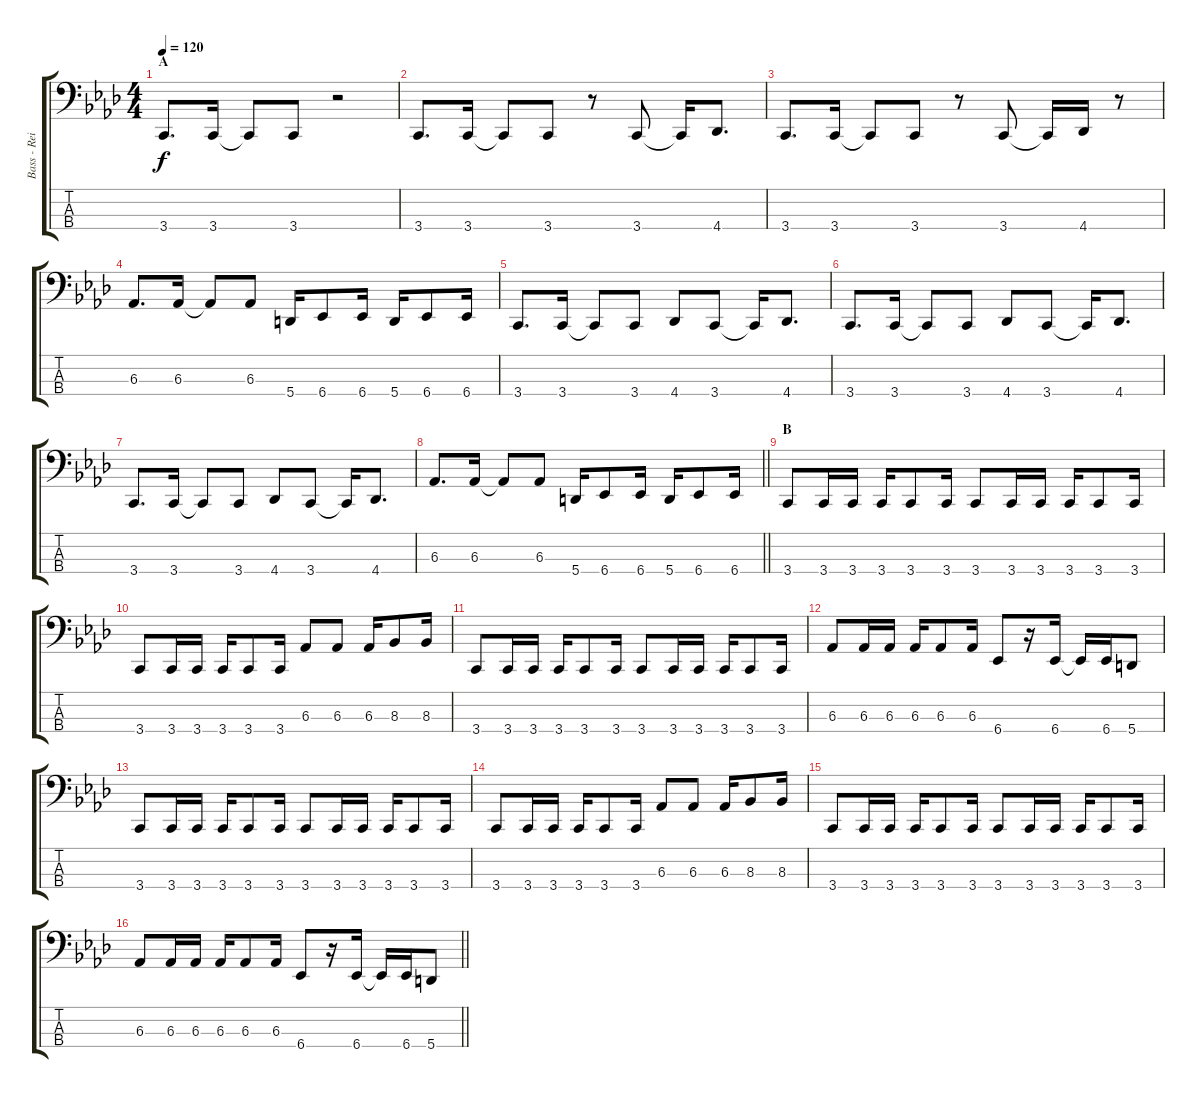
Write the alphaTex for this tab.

\track ("Bass - Reita" "Bass - Rei") {instrument electricbasspick}
\staff {score tabs}
\tuning (C2 G1 D1 A0) {hide}
\ts (4 4)
\section ("" "A")
\tempo 120
\clef f4
\ks ab
3.4.8{d dy f} 3.4.16 3.4{t}.8 3.4.8 r.2 |
3.4.8{d} 3.4.16 3.4{t}.8 3.4.8 r.8 3.4.8 3.4{t}.16 4.4.8{d} |
3.4.8{d} 3.4.16 3.4{t}.8 3.4.8 r.8 3.4.8 3.4{t}.16 4.4.16 r.8 |
6.3.8{d} 6.3.16 6.3{t}.8 6.3.8 5.4.16 6.4.8 6.4.16 5.4.16 6.4.8 6.4.16 |
3.4.8{d} 3.4.16 3.4{t}.8 3.4.8 4.4.8 3.4.8 3.4{t}.16 4.4.8{d} |
3.4.8{d} 3.4.16 3.4{t}.8 3.4.8 4.4.8 3.4.8 3.4{t}.16 4.4.8{d} |
3.4.8{d} 3.4.16 3.4{t}.8 3.4.8 4.4.8 3.4.8 3.4{t}.16 4.4.8{d} |
\barLineRight lightlight
6.3.8{d} 6.3.16 6.3{t}.8 6.3.8 5.4.16 6.4.8 6.4.16 5.4.16 6.4.8 6.4.16 |
\section ("" "B")
3.4.8 3.4.16 3.4.16 3.4.16 3.4.8 3.4.16 3.4.8 3.4.16 3.4.16 3.4.16 3.4.8 3.4.16 |
3.4.8 3.4.16 3.4.16 3.4.16 3.4.8 3.4.16 6.3.8 6.3.8 6.3.16 8.3.8 8.3.16 |
3.4.8 3.4.16 3.4.16 3.4.16 3.4.8 3.4.16 3.4.8 3.4.16 3.4.16 3.4.16 3.4.8 3.4.16 |
6.3.8 6.3.16 6.3.16 6.3.16 6.3.8 6.3.16 6.4.8 r.16 6.4.16 6.4{t}.16 6.4.16 5.4.8 |
3.4.8 3.4.16 3.4.16 3.4.16 3.4.8 3.4.16 3.4.8 3.4.16 3.4.16 3.4.16 3.4.8 3.4.16 |
3.4.8 3.4.16 3.4.16 3.4.16 3.4.8 3.4.16 6.3.8 6.3.8 6.3.16 8.3.8 8.3.16 |
3.4.8 3.4.16 3.4.16 3.4.16 3.4.8 3.4.16 3.4.8 3.4.16 3.4.16 3.4.16 3.4.8 3.4.16 |
\barLineRight lightlight
6.3.8 6.3.16 6.3.16 6.3.16 6.3.8 6.3.16 6.4.8 r.16 6.4.16 6.4{t}.16 6.4.16 5.4.8
